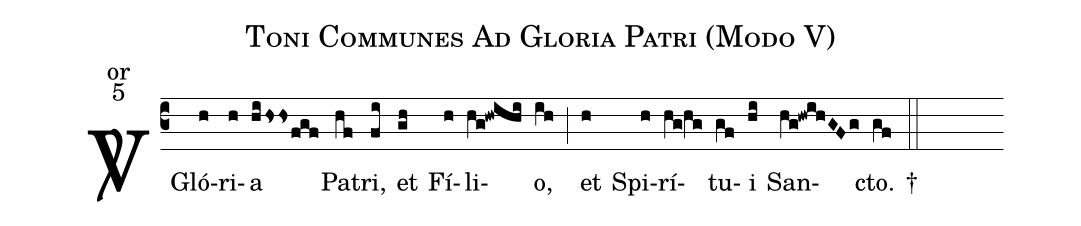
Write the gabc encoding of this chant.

name:Toni Communes Ad Gloria Patri (Modo V);
office-part:or;
mode:5;
%%
(c3) <sp>\Vbar </sp> Gló(h)ri(h)a(hihssfgf) Pa(hf)tri,(fi) et(gh) Fí(h)li(hg!hwihi)o,(ih) (;)
et(h) Spi(h)rí(hg/0hg)tu(gf)i(hi) San(hg!hwihGFg)cto.(gf)
<sp>\dag</sp> (::)
